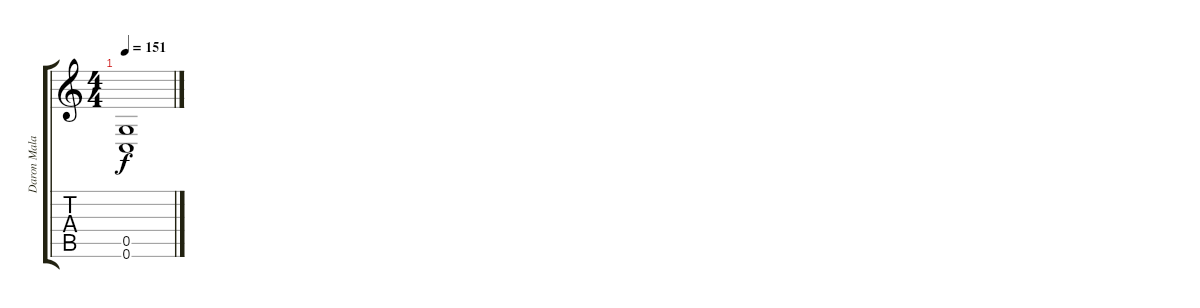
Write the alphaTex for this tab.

\track ("Daron Malakian" "Daron Mala") {instrument distortionguitar}
\staff {score tabs}
\tuning (D4 A3 F3 C3 G2 C2) {hide}
\ts (4 4)
\tempo 151
\clef g2
\ks c
(0.5 0.6).1{dy f}
